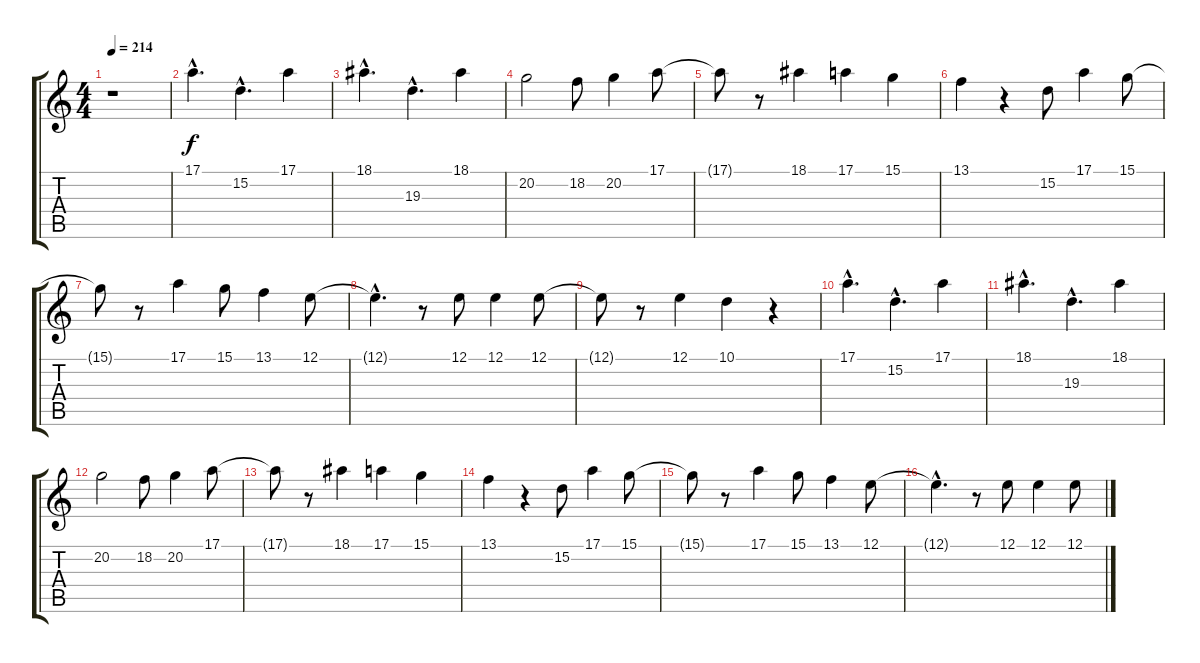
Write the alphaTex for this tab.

\track "" {instrument fx5brightness}
\staff {score tabs}
\tuning (E4 B3 G3 D3 A2 E2) {hide}
\ts (4 4)
\tempo 214
\clef g2
\ks c
r.1{dy f} |
17.1{hac}.4{d} 15.2{hac}.4{d} 17.1.4 |
18.1{hac}.4{d} 19.3{hac}.4{d} 18.1.4 |
20.2.2 18.2.8 20.2.4 17.1.8 |
17.1{t}.8 r.8 18.1.4 17.1.4 15.1.4 |
13.1.4 r.4 15.2.8 17.1.4 15.1.8 |
15.1{t}.8 r.8 17.1.4 15.1.8 13.1.4 12.1.8 |
12.1{hac t}.4{d} r.8 12.1.8 12.1.4 12.1.8 |
12.1{t}.8 r.8 12.1.4 10.1.4 r.4 |
17.1{hac}.4{d} 15.2{hac}.4{d} 17.1.4 |
18.1{hac}.4{d} 19.3{hac}.4{d} 18.1.4 |
20.2.2 18.2.8 20.2.4 17.1.8 |
17.1{t}.8 r.8 18.1.4 17.1.4 15.1.4 |
13.1.4 r.4 15.2.8 17.1.4 15.1.8 |
15.1{t}.8 r.8 17.1.4 15.1.8 13.1.4 12.1.8 |
12.1{hac t}.4{d} r.8 12.1.8 12.1.4 12.1.8
